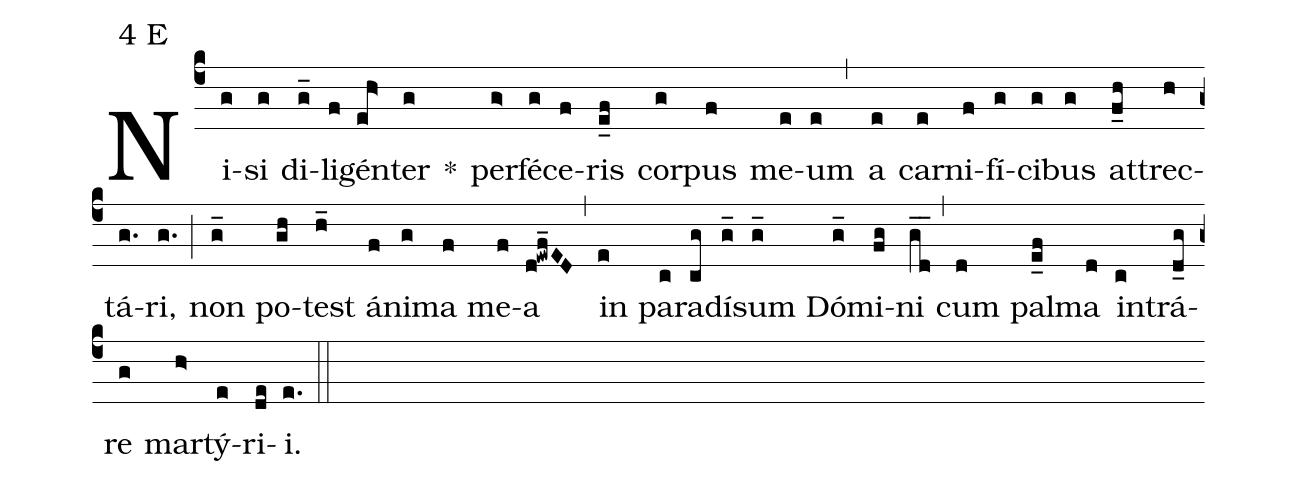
mode:4 E;
%%
(c4) Ni(g)si(g) di(g_)li(f)gén(eh>)ter(g) *() per(g>)fé(g)ce(f)ris(e_f) cor(g)pus(f) me(e)um(e) (,) a(e) car(e)ni(f)fí(g)ci(g)bus(g) at(f_h)trec(h)tá(g.)ri,(g.) (;)  non(g_) po(gh)test(h_) á(f)ni(g)ma(f) me(f)a(d!ewf_ED) (,) in(e) pa(c)ra(cg)dí(g_)sum(g_) Dó(g_)mi(fg)ni(gd__) (,) cum(d) pal(e_f)ma(d) in(c)trá(d_g)re(g) mar(h>)tý(e)ri(de)i.(e.) (::)
